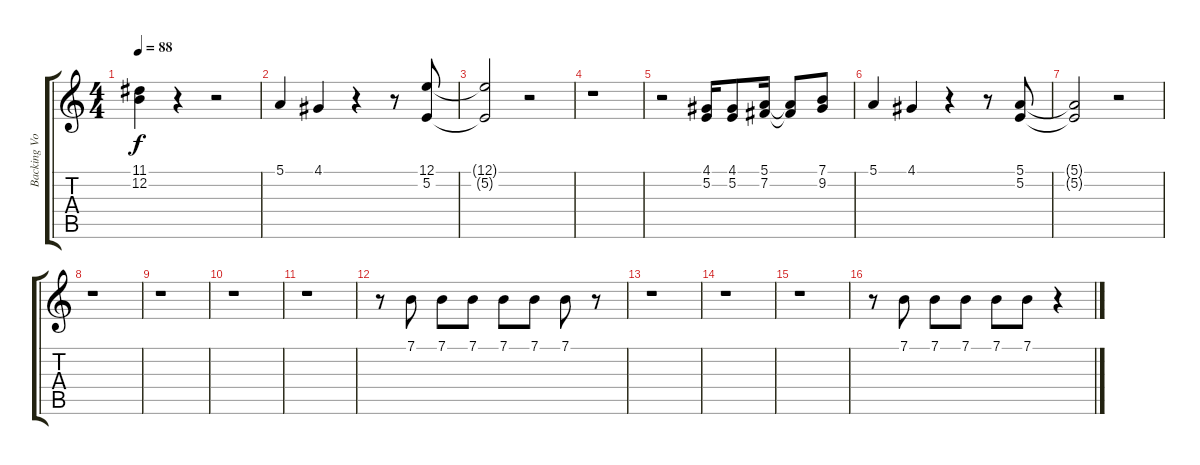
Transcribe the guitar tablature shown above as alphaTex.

\track ("Backing Vocals" "Backing Vo") {instrument lead6voice}
\staff {score tabs}
\tuning (E4 B3 G3 D3 A2 E2) {hide}
\ts (4 4)
\tempo 88
\clef g2
\ks c
(11.1{t} 12.2{t}).4{dy f} r.4 r.2 |
5.1.4 4.1.4 r.4 r.8 (12.1 5.2).8 |
(12.1{t} 5.2{t}).2 r.2 |
r.1 |
r.2 (4.1 5.2).16 (4.1 5.2).8 (5.1 7.2).16 (5.1{t} 7.2{t}).8 (7.1 9.2).8 |
5.1.4 4.1.4 r.4 r.8 (5.1 5.2).8 |
(5.1{t} 5.2{t}).2 r.2 |
r.1 |
r.1 |
r.1 |
r.1 |
r.8 7.1.8 7.1.8 7.1.8 7.1.8 7.1.8 7.1.8 r.8 |
r.1 |
r.1 |
r.1 |
r.8 7.1.8 7.1.8 7.1.8 7.1.8 7.1.8 r.4
